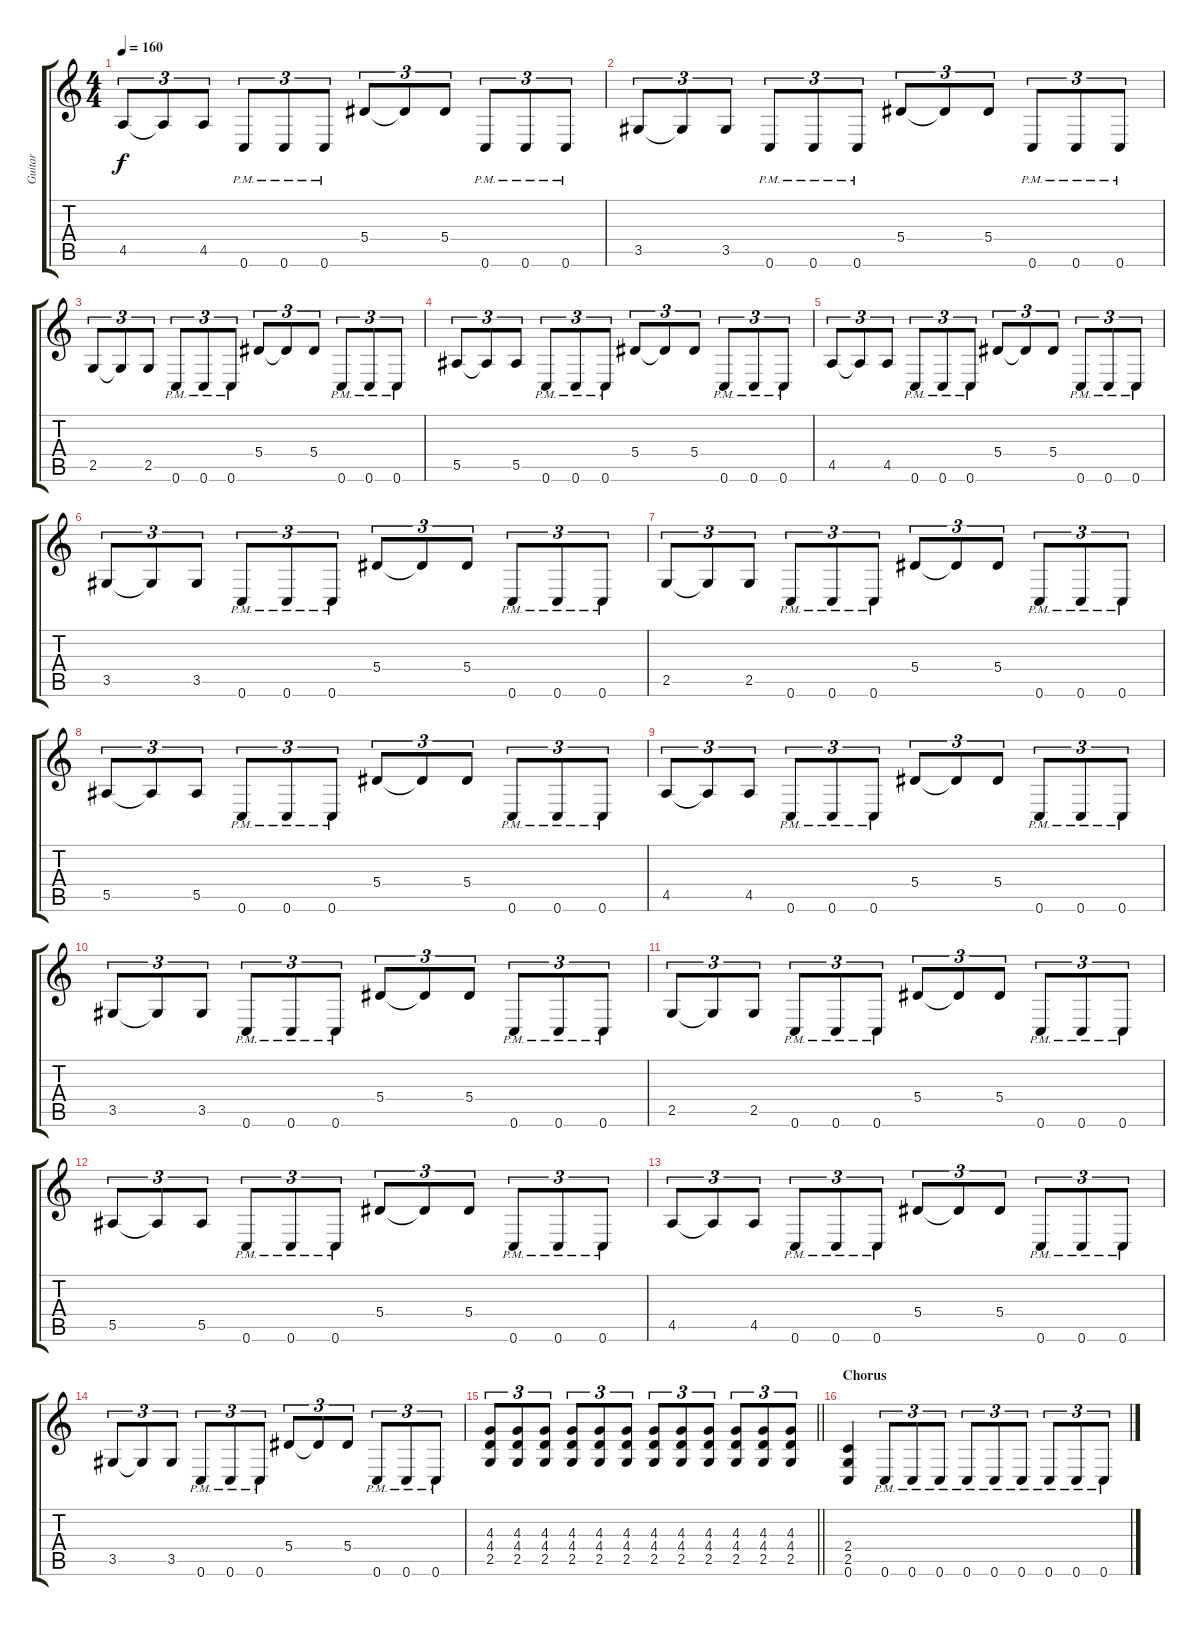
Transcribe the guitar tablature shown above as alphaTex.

\track ("Guitar" "Guitar") {instrument distortionguitar}
\staff {score tabs}
\tuning (C4 G3 Eb3 Bb2 F2 C2) {hide}
\ts (4 4)
\tempo 160
\clef g2
\ks c
4.5.8{tu (3 2) dy f} 4.5{t}.8{tu (3 2)} 4.5.8{tu (3 2)} 0.6{pm}.8{tu (3 2)} 0.6{pm}.8{tu (3 2)} 0.6{pm}.8{tu (3 2)} 5.4.8{tu (3 2)} 5.4{t}.8{tu (3 2)} 5.4.8{tu (3 2)} 0.6{pm}.8{tu (3 2)} 0.6{pm}.8{tu (3 2)} 0.6{pm}.8{tu (3 2)} |
3.5.8{tu (3 2)} 3.5{t}.8{tu (3 2)} 3.5.8{tu (3 2)} 0.6{pm}.8{tu (3 2)} 0.6{pm}.8{tu (3 2)} 0.6{pm}.8{tu (3 2)} 5.4.8{tu (3 2)} 5.4{t}.8{tu (3 2)} 5.4.8{tu (3 2)} 0.6{pm}.8{tu (3 2)} 0.6{pm}.8{tu (3 2)} 0.6{pm}.8{tu (3 2)} |
2.5.8{tu (3 2)} 2.5{t}.8{tu (3 2)} 2.5.8{tu (3 2)} 0.6{pm}.8{tu (3 2)} 0.6{pm}.8{tu (3 2)} 0.6{pm}.8{tu (3 2)} 5.4.8{tu (3 2)} 5.4{t}.8{tu (3 2)} 5.4.8{tu (3 2)} 0.6{pm}.8{tu (3 2)} 0.6{pm}.8{tu (3 2)} 0.6{pm}.8{tu (3 2)} |
5.5.8{tu (3 2)} 5.5{t}.8{tu (3 2)} 5.5.8{tu (3 2)} 0.6{pm}.8{tu (3 2)} 0.6{pm}.8{tu (3 2)} 0.6{pm}.8{tu (3 2)} 5.4.8{tu (3 2)} 5.4{t}.8{tu (3 2)} 5.4.8{tu (3 2)} 0.6{pm}.8{tu (3 2)} 0.6{pm}.8{tu (3 2)} 0.6{pm}.8{tu (3 2)} |
4.5.8{tu (3 2)} 4.5{t}.8{tu (3 2)} 4.5.8{tu (3 2)} 0.6{pm}.8{tu (3 2)} 0.6{pm}.8{tu (3 2)} 0.6{pm}.8{tu (3 2)} 5.4.8{tu (3 2)} 5.4{t}.8{tu (3 2)} 5.4.8{tu (3 2)} 0.6{pm}.8{tu (3 2)} 0.6{pm}.8{tu (3 2)} 0.6{pm}.8{tu (3 2)} |
3.5.8{tu (3 2)} 3.5{t}.8{tu (3 2)} 3.5.8{tu (3 2)} 0.6{pm}.8{tu (3 2)} 0.6{pm}.8{tu (3 2)} 0.6{pm}.8{tu (3 2)} 5.4.8{tu (3 2)} 5.4{t}.8{tu (3 2)} 5.4.8{tu (3 2)} 0.6{pm}.8{tu (3 2)} 0.6{pm}.8{tu (3 2)} 0.6{pm}.8{tu (3 2)} |
2.5.8{tu (3 2)} 2.5{t}.8{tu (3 2)} 2.5.8{tu (3 2)} 0.6{pm}.8{tu (3 2)} 0.6{pm}.8{tu (3 2)} 0.6{pm}.8{tu (3 2)} 5.4.8{tu (3 2)} 5.4{t}.8{tu (3 2)} 5.4.8{tu (3 2)} 0.6{pm}.8{tu (3 2)} 0.6{pm}.8{tu (3 2)} 0.6{pm}.8{tu (3 2)} |
5.5.8{tu (3 2)} 5.5{t}.8{tu (3 2)} 5.5.8{tu (3 2)} 0.6{pm}.8{tu (3 2)} 0.6{pm}.8{tu (3 2)} 0.6{pm}.8{tu (3 2)} 5.4.8{tu (3 2)} 5.4{t}.8{tu (3 2)} 5.4.8{tu (3 2)} 0.6{pm}.8{tu (3 2)} 0.6{pm}.8{tu (3 2)} 0.6{pm}.8{tu (3 2)} |
4.5.8{tu (3 2)} 4.5{t}.8{tu (3 2)} 4.5.8{tu (3 2)} 0.6{pm}.8{tu (3 2)} 0.6{pm}.8{tu (3 2)} 0.6{pm}.8{tu (3 2)} 5.4.8{tu (3 2)} 5.4{t}.8{tu (3 2)} 5.4.8{tu (3 2)} 0.6{pm}.8{tu (3 2)} 0.6{pm}.8{tu (3 2)} 0.6{pm}.8{tu (3 2)} |
3.5.8{tu (3 2)} 3.5{t}.8{tu (3 2)} 3.5.8{tu (3 2)} 0.6{pm}.8{tu (3 2)} 0.6{pm}.8{tu (3 2)} 0.6{pm}.8{tu (3 2)} 5.4.8{tu (3 2)} 5.4{t}.8{tu (3 2)} 5.4.8{tu (3 2)} 0.6{pm}.8{tu (3 2)} 0.6{pm}.8{tu (3 2)} 0.6{pm}.8{tu (3 2)} |
2.5.8{tu (3 2)} 2.5{t}.8{tu (3 2)} 2.5.8{tu (3 2)} 0.6{pm}.8{tu (3 2)} 0.6{pm}.8{tu (3 2)} 0.6{pm}.8{tu (3 2)} 5.4.8{tu (3 2)} 5.4{t}.8{tu (3 2)} 5.4.8{tu (3 2)} 0.6{pm}.8{tu (3 2)} 0.6{pm}.8{tu (3 2)} 0.6{pm}.8{tu (3 2)} |
5.5.8{tu (3 2)} 5.5{t}.8{tu (3 2)} 5.5.8{tu (3 2)} 0.6{pm}.8{tu (3 2)} 0.6{pm}.8{tu (3 2)} 0.6{pm}.8{tu (3 2)} 5.4.8{tu (3 2)} 5.4{t}.8{tu (3 2)} 5.4.8{tu (3 2)} 0.6{pm}.8{tu (3 2)} 0.6{pm}.8{tu (3 2)} 0.6{pm}.8{tu (3 2)} |
4.5.8{tu (3 2)} 4.5{t}.8{tu (3 2)} 4.5.8{tu (3 2)} 0.6{pm}.8{tu (3 2)} 0.6{pm}.8{tu (3 2)} 0.6{pm}.8{tu (3 2)} 5.4.8{tu (3 2)} 5.4{t}.8{tu (3 2)} 5.4.8{tu (3 2)} 0.6{pm}.8{tu (3 2)} 0.6{pm}.8{tu (3 2)} 0.6{pm}.8{tu (3 2)} |
3.5.8{tu (3 2)} 3.5{t}.8{tu (3 2)} 3.5.8{tu (3 2)} 0.6{pm}.8{tu (3 2)} 0.6{pm}.8{tu (3 2)} 0.6{pm}.8{tu (3 2)} 5.4.8{tu (3 2)} 5.4{t}.8{tu (3 2)} 5.4.8{tu (3 2)} 0.6{pm}.8{tu (3 2)} 0.6{pm}.8{tu (3 2)} 0.6{pm}.8{tu (3 2)} |
\barLineRight lightlight
(4.3 4.4 2.5).8{tu (3 2)} (4.3 4.4 2.5).8{tu (3 2)} (4.3 4.4 2.5).8{tu (3 2)} (4.3 4.4 2.5).8{tu (3 2)} (4.3 4.4 2.5).8{tu (3 2)} (4.3 4.4 2.5).8{tu (3 2)} (4.3 4.4 2.5).8{tu (3 2)} (4.3 4.4 2.5).8{tu (3 2)} (4.3 4.4 2.5).8{tu (3 2)} (4.3 4.4 2.5).8{tu (3 2)} (4.3 4.4 2.5).8{tu (3 2)} (4.3 4.4 2.5).8{tu (3 2)} |
\section ("" "Chorus")
(2.4 2.5 0.6).4 0.6{pm}.8{tu (3 2)} 0.6{pm}.8{tu (3 2)} 0.6{pm}.8{tu (3 2)} 0.6{pm}.8{tu (3 2)} 0.6{pm}.8{tu (3 2)} 0.6{pm}.8{tu (3 2)} 0.6{pm}.8{tu (3 2)} 0.6{pm}.8{tu (3 2)} 0.6{pm}.8{tu (3 2)}
